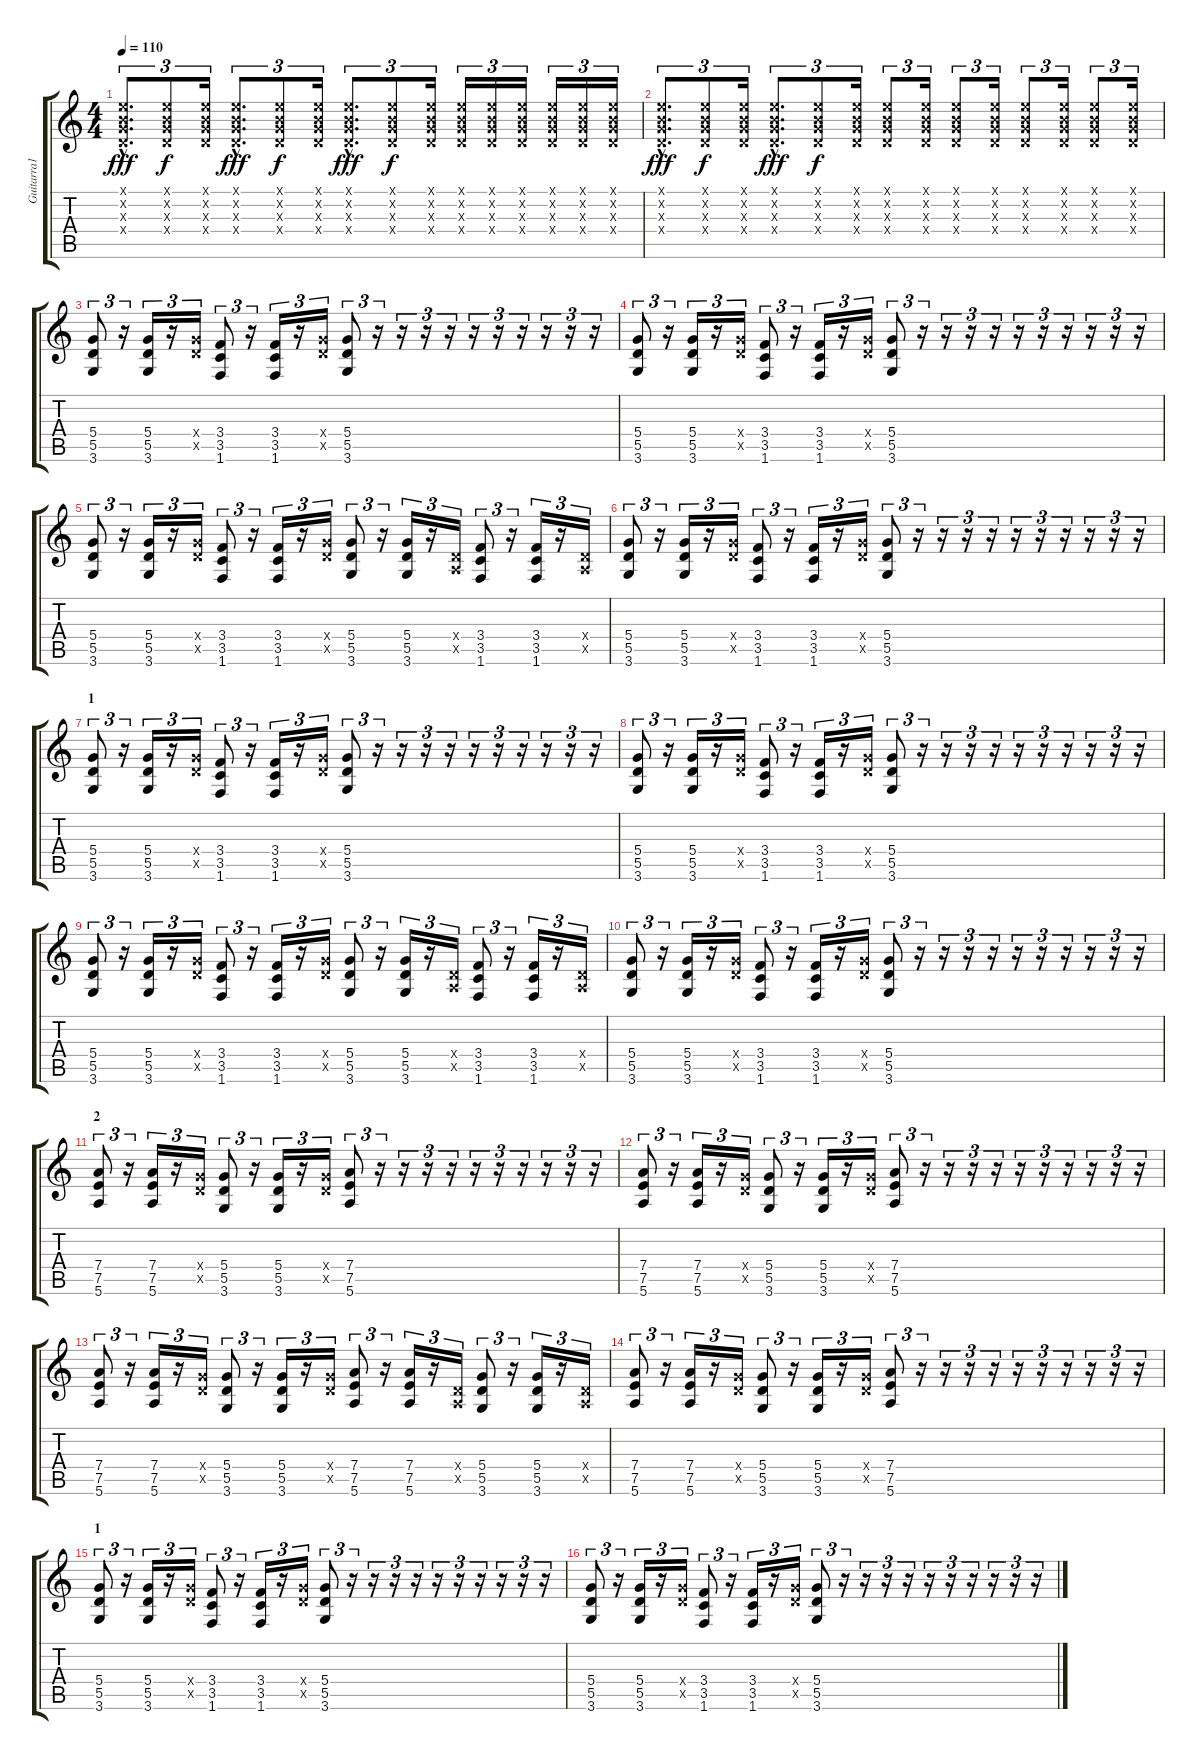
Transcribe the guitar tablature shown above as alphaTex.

\track ("Guitarra1" "Guitarra1") {instrument electricguitarclean}
\staff {score tabs}
\tuning (E4 B3 G3 D3 A2 E2) {hide}
\ts (4 4)
\tempo 110
\clef g2
\ks c
(0.1{hac x} 0.2{hac x} 0.3{hac x} 0.4{hac x}).8{d tu (3 2) dy fff instrument electricguitarclean} (0.1{x} 0.2{x} 0.3{x} 0.4{x}).8{tu (3 2) dy f} (0.1{x} 0.2{x} 0.3{x} 0.4{x}).16{tu (3 2)} (0.1{hac x} 0.2{hac x} 0.3{hac x} 0.4{hac x}).8{d tu (3 2) dy fff} (0.1{x} 0.2{x} 0.3{x} 0.4{x}).8{tu (3 2) dy f} (0.1{x} 0.2{x} 0.3{x} 0.4{x}).16{tu (3 2)} (0.1{hac x} 0.2{hac x} 0.3{hac x} 0.4{hac x}).8{d tu (3 2) dy fff} (0.1{x} 0.2{x} 0.3{x} 0.4{x}).8{tu (3 2) dy f} (0.1{x} 0.2{x} 0.3{x} 0.4{x}).16{tu (3 2)} (0.1{x} 0.2{x} 0.3{x} 0.4{x}).16{tu (3 2)} (0.1{x} 0.2{x} 0.3{x} 0.4{x}).16{tu (3 2)} (0.1{x} 0.2{x} 0.3{x} 0.4{x}).16{tu (3 2)} (0.1{x} 0.2{x} 0.3{x} 0.4{x}).16{tu (3 2)} (0.1{x} 0.2{x} 0.3{x} 0.4{x}).16{tu (3 2)} (0.1{x} 0.2{x} 0.3{x} 0.4{x}).16{tu (3 2)} |
(0.1{hac x} 0.2{hac x} 0.3{hac x} 0.4{hac x}).8{d tu (3 2) dy fff} (0.1{x} 0.2{x} 0.3{x} 0.4{x}).8{tu (3 2) dy f} (0.1{x} 0.2{x} 0.3{x} 0.4{x}).16{tu (3 2)} (0.1{hac x} 0.2{hac x} 0.3{hac x} 0.4{hac x}).8{d tu (3 2) dy fff} (0.1{x} 0.2{x} 0.3{x} 0.4{x}).8{tu (3 2) dy f} (0.1{x} 0.2{x} 0.3{x} 0.4{x}).16{tu (3 2)} (0.1{x} 0.2{x} 0.3{x} 0.4{x}).8{tu (3 2)} (0.1{x} 0.2{x} 0.3{x} 0.4{x}).16{tu (3 2)} (0.1{x} 0.2{x} 0.3{x} 0.4{x}).8{tu (3 2)} (0.1{x} 0.2{x} 0.3{x} 0.4{x}).16{tu (3 2)} (0.1{x} 0.2{x} 0.3{x} 0.4{x}).8{tu (3 2)} (0.1{x} 0.2{x} 0.3{x} 0.4{x}).16{tu (3 2)} (0.1{x} 0.2{x} 0.3{x} 0.4{x}).8{tu (3 2)} (0.1{x} 0.2{x} 0.3{x} 0.4{x}).16{tu (3 2)} |
(5.4 5.5 3.6).8{tu (3 2)} r.16{tu (3 2)} (5.4 5.5 3.6).16{tu (3 2)} r.16{tu (3 2)} (5.4{x} 5.5{x}).16{tu (3 2)} (3.4 3.5 1.6).8{tu (3 2)} r.16{tu (3 2)} (3.4 3.5 1.6).16{tu (3 2)} r.16{tu (3 2)} (5.4{x} 5.5{x}).16{tu (3 2)} (5.4 5.5 3.6).8{tu (3 2)} r.16{tu (3 2)} r.16{tu (3 2)} r.16{tu (3 2)} r.16{tu (3 2)} r.16{tu (3 2)} r.16{tu (3 2)} r.16{tu (3 2)} r.16{tu (3 2)} r.16{tu (3 2)} r.16{tu (3 2)} |
(5.4 5.5 3.6).8{tu (3 2)} r.16{tu (3 2)} (5.4 5.5 3.6).16{tu (3 2)} r.16{tu (3 2)} (5.4{x} 5.5{x}).16{tu (3 2)} (3.4 3.5 1.6).8{tu (3 2)} r.16{tu (3 2)} (3.4 3.5 1.6).16{tu (3 2)} r.16{tu (3 2)} (5.4{x} 5.5{x}).16{tu (3 2)} (5.4 5.5 3.6).8{tu (3 2)} r.16{tu (3 2)} r.16{tu (3 2)} r.16{tu (3 2)} r.16{tu (3 2)} r.16{tu (3 2)} r.16{tu (3 2)} r.16{tu (3 2)} r.16{tu (3 2)} r.16{tu (3 2)} r.16{tu (3 2)} |
(5.4 5.5 3.6).8{tu (3 2)} r.16{tu (3 2)} (5.4 5.5 3.6).16{tu (3 2)} r.16{tu (3 2)} (5.4{x} 5.5{x}).16{tu (3 2)} (3.4 3.5 1.6).8{tu (3 2)} r.16{tu (3 2)} (3.4 3.5 1.6).16{tu (3 2)} r.16{tu (3 2)} (5.4{x} 5.5{x}).16{tu (3 2)} (5.4 5.5 3.6).8{tu (3 2)} r.16{tu (3 2)} (5.4 5.5 3.6).16{tu (3 2)} r.16{tu (3 2)} (0.4{x} 0.5{x}).16{tu (3 2)} (3.4 3.5 1.6).8{tu (3 2)} r.16{tu (3 2)} (3.4 3.5 1.6).16{tu (3 2)} r.16{tu (3 2)} (0.4{x} 0.5{x}).16{tu (3 2)} |
(5.4 5.5 3.6).8{tu (3 2)} r.16{tu (3 2)} (5.4 5.5 3.6).16{tu (3 2)} r.16{tu (3 2)} (5.4{x} 5.5{x}).16{tu (3 2)} (3.4 3.5 1.6).8{tu (3 2)} r.16{tu (3 2)} (3.4 3.5 1.6).16{tu (3 2)} r.16{tu (3 2)} (5.4{x} 5.5{x}).16{tu (3 2)} (5.4 5.5 3.6).8{tu (3 2)} r.16{tu (3 2)} r.16{tu (3 2)} r.16{tu (3 2)} r.16{tu (3 2)} r.16{tu (3 2)} r.16{tu (3 2)} r.16{tu (3 2)} r.16{tu (3 2)} r.16{tu (3 2)} r.16{tu (3 2)} |
\section ("" "1")
(5.4 5.5 3.6).8{tu (3 2)} r.16{tu (3 2)} (5.4 5.5 3.6).16{tu (3 2)} r.16{tu (3 2)} (5.4{x} 5.5{x}).16{tu (3 2)} (3.4 3.5 1.6).8{tu (3 2)} r.16{tu (3 2)} (3.4 3.5 1.6).16{tu (3 2)} r.16{tu (3 2)} (5.4{x} 5.5{x}).16{tu (3 2)} (5.4 5.5 3.6).8{tu (3 2)} r.16{tu (3 2)} r.16{tu (3 2)} r.16{tu (3 2)} r.16{tu (3 2)} r.16{tu (3 2)} r.16{tu (3 2)} r.16{tu (3 2)} r.16{tu (3 2)} r.16{tu (3 2)} r.16{tu (3 2)} |
(5.4 5.5 3.6).8{tu (3 2)} r.16{tu (3 2)} (5.4 5.5 3.6).16{tu (3 2)} r.16{tu (3 2)} (5.4{x} 5.5{x}).16{tu (3 2)} (3.4 3.5 1.6).8{tu (3 2)} r.16{tu (3 2)} (3.4 3.5 1.6).16{tu (3 2)} r.16{tu (3 2)} (5.4{x} 5.5{x}).16{tu (3 2)} (5.4 5.5 3.6).8{tu (3 2)} r.16{tu (3 2)} r.16{tu (3 2)} r.16{tu (3 2)} r.16{tu (3 2)} r.16{tu (3 2)} r.16{tu (3 2)} r.16{tu (3 2)} r.16{tu (3 2)} r.16{tu (3 2)} r.16{tu (3 2)} |
(5.4 5.5 3.6).8{tu (3 2)} r.16{tu (3 2)} (5.4 5.5 3.6).16{tu (3 2)} r.16{tu (3 2)} (5.4{x} 5.5{x}).16{tu (3 2)} (3.4 3.5 1.6).8{tu (3 2)} r.16{tu (3 2)} (3.4 3.5 1.6).16{tu (3 2)} r.16{tu (3 2)} (5.4{x} 5.5{x}).16{tu (3 2)} (5.4 5.5 3.6).8{tu (3 2)} r.16{tu (3 2)} (5.4 5.5 3.6).16{tu (3 2)} r.16{tu (3 2)} (0.4{x} 0.5{x}).16{tu (3 2)} (3.4 3.5 1.6).8{tu (3 2)} r.16{tu (3 2)} (3.4 3.5 1.6).16{tu (3 2)} r.16{tu (3 2)} (0.4{x} 0.5{x}).16{tu (3 2)} |
(5.4 5.5 3.6).8{tu (3 2)} r.16{tu (3 2)} (5.4 5.5 3.6).16{tu (3 2)} r.16{tu (3 2)} (5.4{x} 5.5{x}).16{tu (3 2)} (3.4 3.5 1.6).8{tu (3 2)} r.16{tu (3 2)} (3.4 3.5 1.6).16{tu (3 2)} r.16{tu (3 2)} (5.4{x} 5.5{x}).16{tu (3 2)} (5.4 5.5 3.6).8{tu (3 2)} r.16{tu (3 2)} r.16{tu (3 2)} r.16{tu (3 2)} r.16{tu (3 2)} r.16{tu (3 2)} r.16{tu (3 2)} r.16{tu (3 2)} r.16{tu (3 2)} r.16{tu (3 2)} r.16{tu (3 2)} |
\section ("" "2")
(7.4 7.5 5.6).8{tu (3 2)} r.16{tu (3 2)} (7.4 7.5 5.6).16{tu (3 2)} r.16{tu (3 2)} (5.4{x} 5.5{x}).16{tu (3 2)} (5.4 5.5 3.6).8{tu (3 2)} r.16{tu (3 2)} (5.4 5.5 3.6).16{tu (3 2)} r.16{tu (3 2)} (5.4{x} 5.5{x}).16{tu (3 2)} (7.4 7.5 5.6).8{tu (3 2)} r.16{tu (3 2)} r.16{tu (3 2)} r.16{tu (3 2)} r.16{tu (3 2)} r.16{tu (3 2)} r.16{tu (3 2)} r.16{tu (3 2)} r.16{tu (3 2)} r.16{tu (3 2)} r.16{tu (3 2)} |
(7.4 7.5 5.6).8{tu (3 2)} r.16{tu (3 2)} (7.4 7.5 5.6).16{tu (3 2)} r.16{tu (3 2)} (5.4{x} 5.5{x}).16{tu (3 2)} (5.4 5.5 3.6).8{tu (3 2)} r.16{tu (3 2)} (5.4 5.5 3.6).16{tu (3 2)} r.16{tu (3 2)} (5.4{x} 5.5{x}).16{tu (3 2)} (7.4 7.5 5.6).8{tu (3 2)} r.16{tu (3 2)} r.16{tu (3 2)} r.16{tu (3 2)} r.16{tu (3 2)} r.16{tu (3 2)} r.16{tu (3 2)} r.16{tu (3 2)} r.16{tu (3 2)} r.16{tu (3 2)} r.16{tu (3 2)} |
(7.4 7.5 5.6).8{tu (3 2)} r.16{tu (3 2)} (7.4 7.5 5.6).16{tu (3 2)} r.16{tu (3 2)} (5.4{x} 5.5{x}).16{tu (3 2)} (5.4 5.5 3.6).8{tu (3 2)} r.16{tu (3 2)} (5.4 5.5 3.6).16{tu (3 2)} r.16{tu (3 2)} (5.4{x} 5.5{x}).16{tu (3 2)} (7.4 7.5 5.6).8{tu (3 2)} r.16{tu (3 2)} (7.4 7.5 5.6).16{tu (3 2)} r.16{tu (3 2)} (0.4{x} 0.5{x}).16{tu (3 2)} (5.4 5.5 3.6).8{tu (3 2)} r.16{tu (3 2)} (5.4 5.5 3.6).16{tu (3 2)} r.16{tu (3 2)} (0.4{x} 0.5{x}).16{tu (3 2)} |
(7.4 7.5 5.6).8{tu (3 2)} r.16{tu (3 2)} (7.4 7.5 5.6).16{tu (3 2)} r.16{tu (3 2)} (5.4{x} 5.5{x}).16{tu (3 2)} (5.4 5.5 3.6).8{tu (3 2)} r.16{tu (3 2)} (5.4 5.5 3.6).16{tu (3 2)} r.16{tu (3 2)} (5.4{x} 5.5{x}).16{tu (3 2)} (7.4 7.5 5.6).8{tu (3 2)} r.16{tu (3 2)} r.16{tu (3 2)} r.16{tu (3 2)} r.16{tu (3 2)} r.16{tu (3 2)} r.16{tu (3 2)} r.16{tu (3 2)} r.16{tu (3 2)} r.16{tu (3 2)} r.16{tu (3 2)} |
\section ("" "1")
(5.4 5.5 3.6).8{tu (3 2)} r.16{tu (3 2)} (5.4 5.5 3.6).16{tu (3 2)} r.16{tu (3 2)} (5.4{x} 5.5{x}).16{tu (3 2)} (3.4 3.5 1.6).8{tu (3 2)} r.16{tu (3 2)} (3.4 3.5 1.6).16{tu (3 2)} r.16{tu (3 2)} (5.4{x} 5.5{x}).16{tu (3 2)} (5.4 5.5 3.6).8{tu (3 2)} r.16{tu (3 2)} r.16{tu (3 2)} r.16{tu (3 2)} r.16{tu (3 2)} r.16{tu (3 2)} r.16{tu (3 2)} r.16{tu (3 2)} r.16{tu (3 2)} r.16{tu (3 2)} r.16{tu (3 2)} |
(5.4 5.5 3.6).8{tu (3 2)} r.16{tu (3 2)} (5.4 5.5 3.6).16{tu (3 2)} r.16{tu (3 2)} (5.4{x} 5.5{x}).16{tu (3 2)} (3.4 3.5 1.6).8{tu (3 2)} r.16{tu (3 2)} (3.4 3.5 1.6).16{tu (3 2)} r.16{tu (3 2)} (5.4{x} 5.5{x}).16{tu (3 2)} (5.4 5.5 3.6).8{tu (3 2)} r.16{tu (3 2)} r.16{tu (3 2)} r.16{tu (3 2)} r.16{tu (3 2)} r.16{tu (3 2)} r.16{tu (3 2)} r.16{tu (3 2)} r.16{tu (3 2)} r.16{tu (3 2)} r.16{tu (3 2)}
